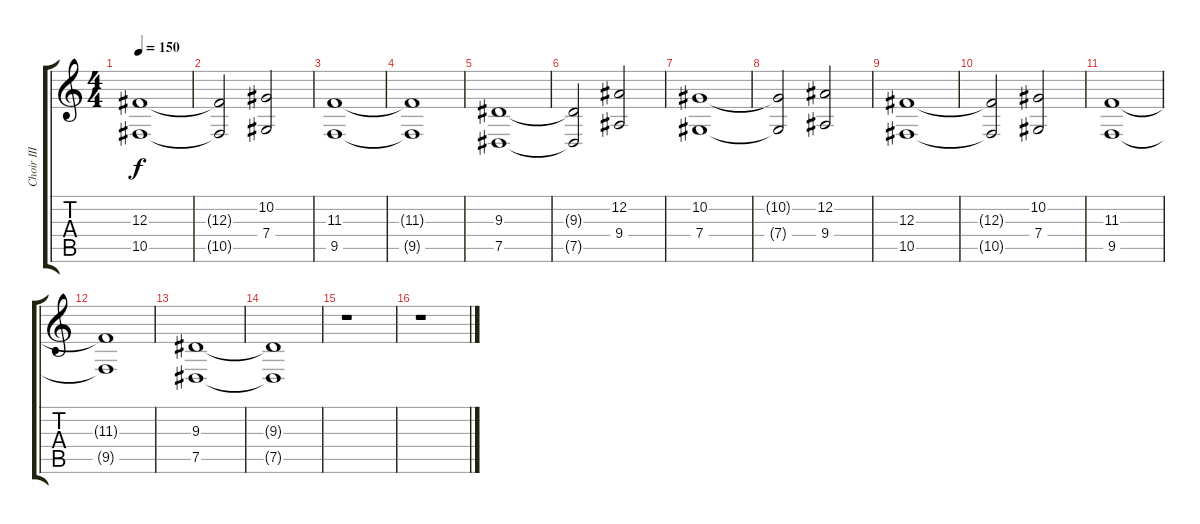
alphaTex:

\track ("Choir III" "Choir III") {instrument choiraahs}
\staff {score tabs}
\tuning (Eb4 Bb3 Gb3 Db3 Ab2 Eb2) {hide}
\ts (4 4)
\tempo 150
\clef g2
\ks c
(12.3 10.5).1{dy f} |
(12.3{t} 10.5{t}).2 (10.2 7.4).2 |
(11.3 9.5).1 |
(11.3{t} 9.5{t}).1 |
(9.3 7.5).1{volume 8} |
(9.3{t} 7.5{t}).2 (12.2 9.4).2 |
(10.2 7.4).1 |
(10.2{t} 7.4{t}).2 (12.2 9.4).2 |
(12.3 10.5).1 |
(12.3{t} 10.5{t}).2 (10.2 7.4).2 |
(11.3 9.5).1 |
(11.3{t} 9.5{t}).1 |
(9.3 7.5).1{volume 0} |
(9.3{t} 7.5{t}).1 |
r.1 |
r.1
